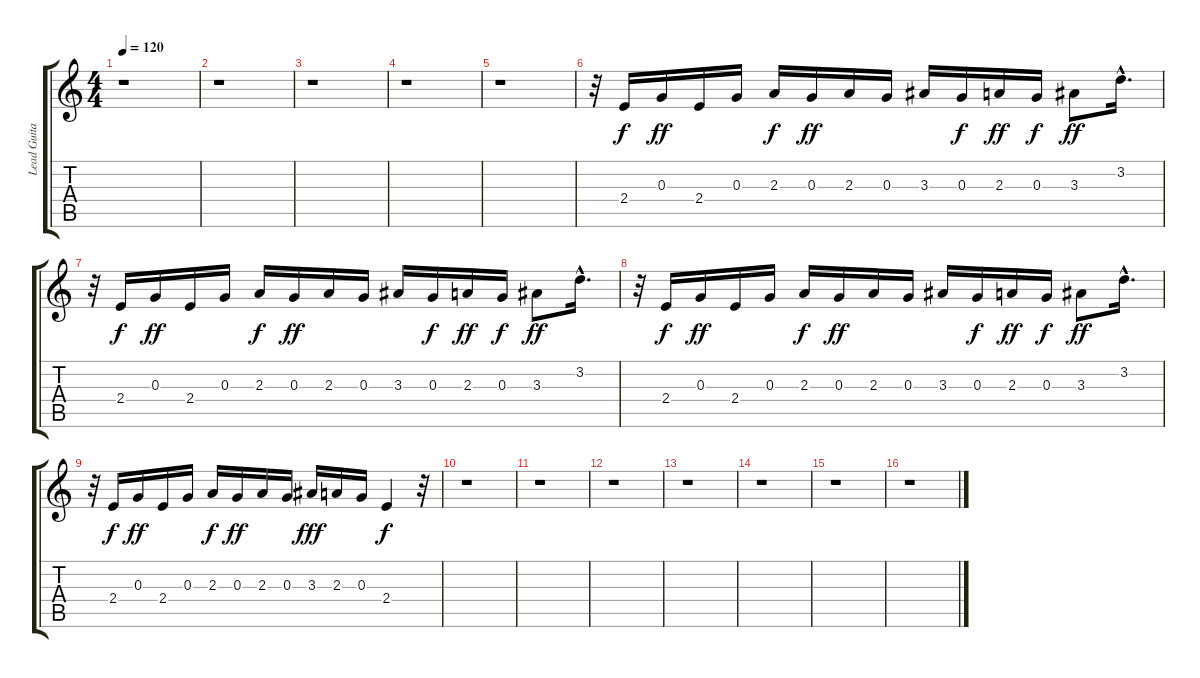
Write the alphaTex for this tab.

\track ("Lead Guitar" "Lead Guita") {instrument distortionguitar}
\staff {score tabs}
\tuning (E4 B3 G3 D3 A2 E2) {hide}
\ts (4 4)
\tempo 120
\clef g2
\ks c
r.1{dy f instrument distortionguitar} |
r.1 |
r.1 |
r.1 |
r.1 |
r.32 2.4.16 0.3.16{dy ff} 2.4.16 0.3.16 2.3.16{dy f} 0.3.16{dy ff} 2.3.16 0.3.16 3.3.16 0.3.16{dy f} 2.3.16{dy ff} 0.3.16{dy f} 3.3.8{dy ff} 3.2{hac}.16{d} |
r.32 2.4.16{dy f} 0.3.16{dy ff} 2.4.16 0.3.16 2.3.16{dy f} 0.3.16{dy ff} 2.3.16 0.3.16 3.3.16 0.3.16{dy f} 2.3.16{dy ff} 0.3.16{dy f} 3.3.8{dy ff} 3.2{hac}.16{d} |
r.32 2.4.16{dy f} 0.3.16{dy ff} 2.4.16 0.3.16 2.3.16{dy f} 0.3.16{dy ff} 2.3.16 0.3.16 3.3.16 0.3.16{dy f} 2.3.16{dy ff} 0.3.16{dy f} 3.3.8{dy ff} 3.2{hac}.16{d} |
r.32 2.4.16{dy f} 0.3.16{dy ff} 2.4.16 0.3.16 2.3.16{dy f} 0.3.16{dy ff} 2.3.16 0.3.16 3.3.16{dy fff} 2.3.16 0.3.16 2.4.4{dy f} r.32 |
r.1 |
r.1 |
r.1 |
r.1 |
r.1 |
r.1 |
r.1
